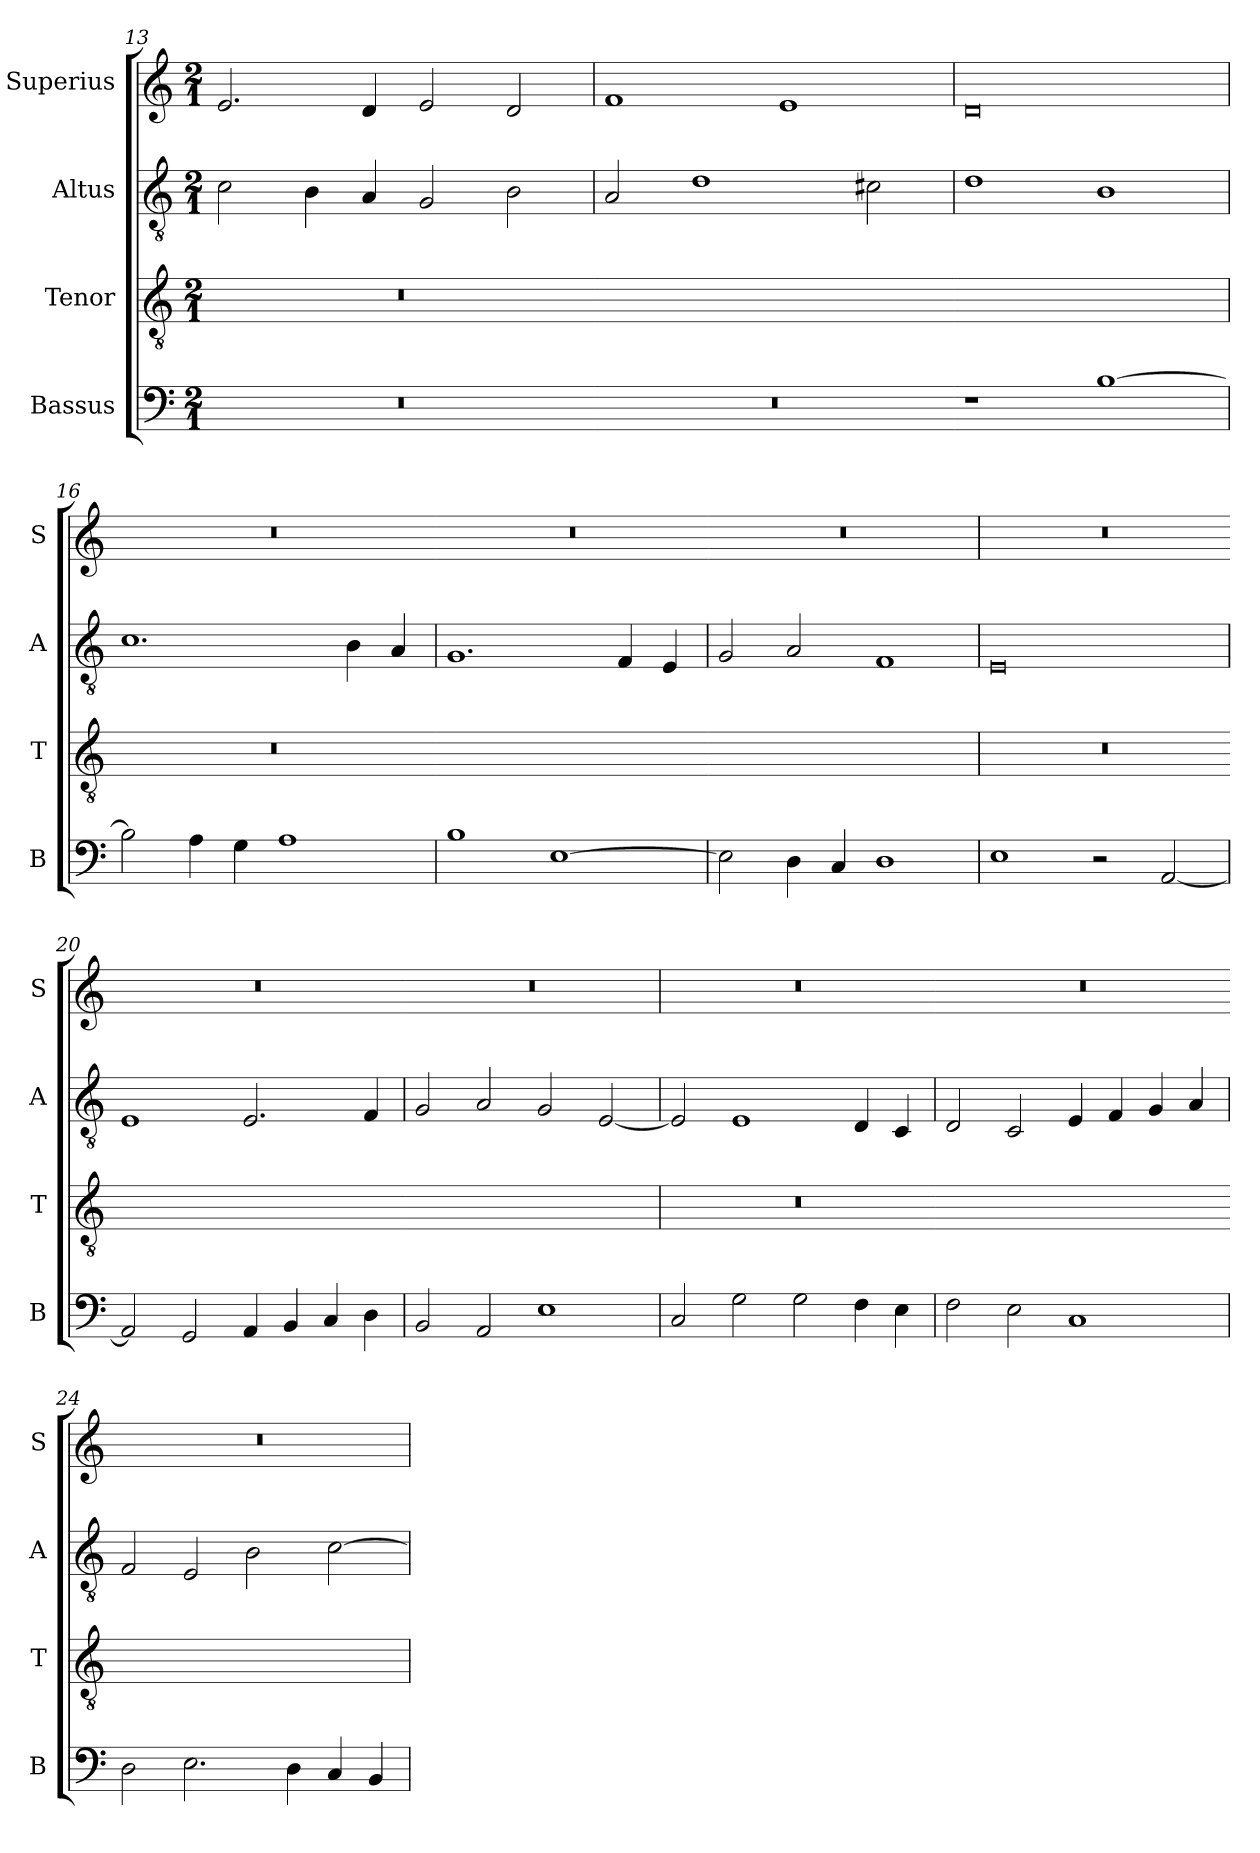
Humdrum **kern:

**kern	**kern	**kern	**kern
*part4	*part3	*part2	*part1
*staff4	*staff3	*staff2	*staff1
*I"Bassus	*I"Tenor	*I"Altus	*I"Superius
*I'B	*I'T	*I'A	*I'S
*clefF4	*clefGv2	*clefGv2	*clefG2
*k[]	*k[]	*k[]	*k[]
*M2/1	*M2/1	*M2/1	*M2/1
=13	=13	=13	=13
!	!LO:N:vis=1	!	!
0r	0r	2c	2.e
.	.	4B	.
.	.	4A	4d
.	.	2G	2e
.	.	2B	2d
=14	=14-	=14	=14
!	!LO:N:vis=1	!	!
0r	0ryy	2A	1f
.	.	1d	.
.	.	.	1e
.	.	2c#X	.
=15	=15-	=15	=15
!	!LO:N:vis=1	!	!
1r	0ryy	1d	0d
[1B	.	1B	.
=16	=16	=16	=16
!	!LO:N:vis=1	!	!
2B]	0r	1.c	0r
4A	.	.	.
4G	.	.	.
1A	.	.	.
.	.	4B	.
.	.	4A	.
=17	=17-	=17	=17
!	!LO:N:vis=1	!	!
1B	0ryy	1.G	0r
[1E	.	.	.
.	.	4F	.
.	.	4E	.
=18	=18-	=18	=18
!	!LO:N:vis=1	!	!
2E]	0ryy	2G	0r
4D	.	2A	.
4C	.	.	.
1D	.	1F	.
=19	=19	=19	=19
!	!LO:N:vis=1	!	!
1E	0r	0E	0r
2r	.	.	.
[2AA	.	.	.
=20	=20-	=20	=20
!	!LO:N:vis=1	!	!
2AA]	0ryy	1E	0r
2GG	.	.	.
4AA	.	2.E	.
4BB	.	.	.
4C	.	.	.
4D	.	4F	.
=21	=21-	=21	=21
!	!LO:N:vis=1	!	!
2BB	0ryy	2G	0r
2AA	.	2A	.
1E	.	2G	.
.	.	[2E	.
=22	=22	=22	=22
!	!LO:N:vis=1	!	!
2C	0r	2E]	0r
2G	.	1E	.
2G	.	.	.
4F	.	4D	.
4E	.	4C	.
=23	=23-	=23	=23
!	!LO:N:vis=1	!	!
2F	0ryy	2D	0r
2E	.	2C	.
1C	.	4E	.
.	.	4F	.
.	.	4G	.
.	.	4A	.
=24	=24-	=24	=24
!	!LO:N:vis=1	!	!
2D	0ryy	2F	0r
2.E	.	2E	.
.	.	2B	.
4D	.	.	.
4C	.	[2c	.
4BB	.	.	.
=	=	=	=
*-	*-	*-	*-
